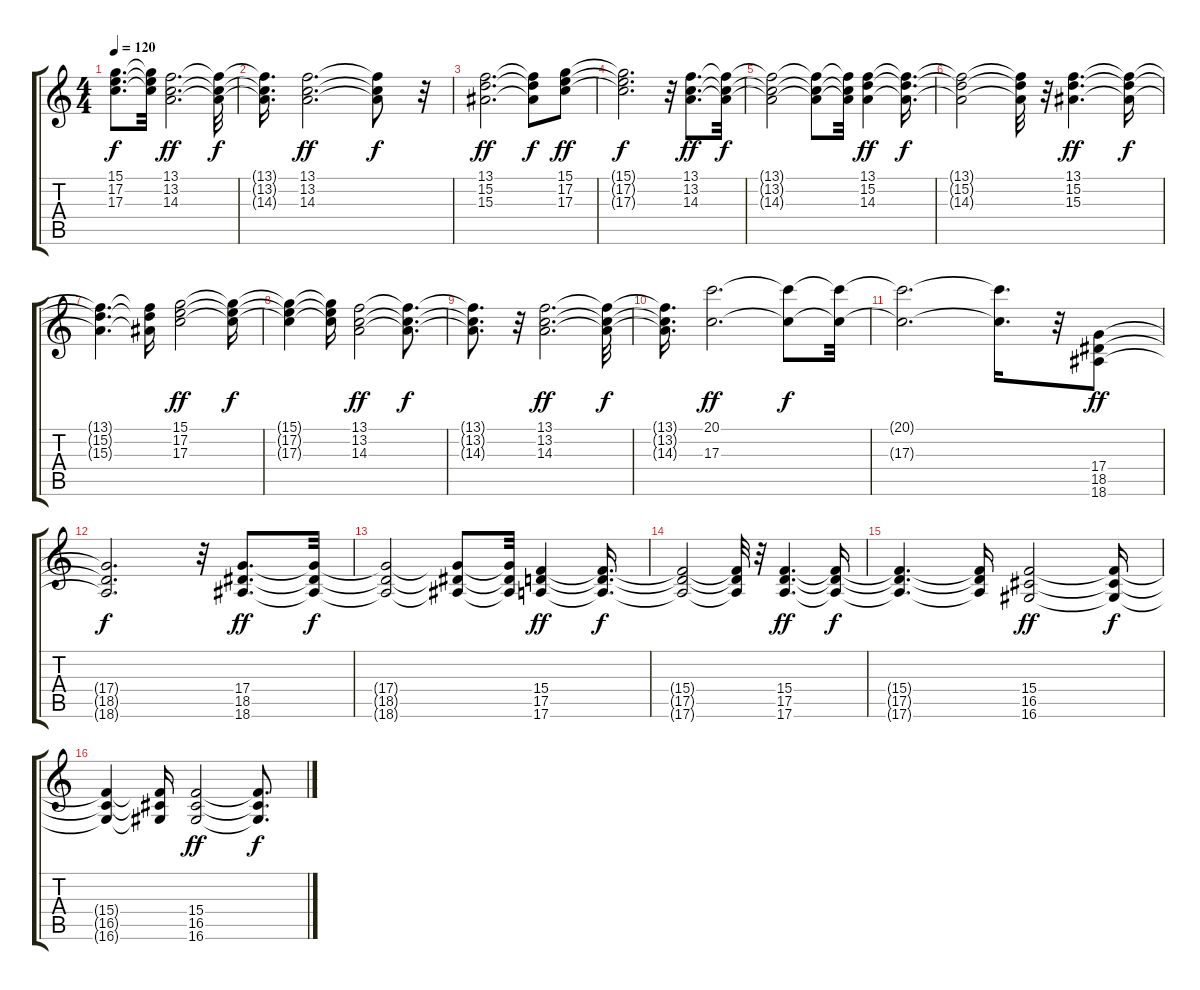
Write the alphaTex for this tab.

\track "" {instrument rockorgan}
\staff {score tabs}
\tuning (E4 B3 G3 D3 A2 E2) {hide}
\ts (4 4)
\tempo 120
\clef g2
\ks c
(15.1{t} 17.2{t} 17.3{t}).8{d dy f} (15.1{t} 17.2{t} 17.3{t}).32 (13.1 13.2 14.3).2{d dy ff} (13.1{t} 13.2{t} 14.3{t}).32{dy f} |
(13.1{t} 13.2{t} 14.3{t}).16{d} (13.1 13.2 14.3).2{d dy ff} (13.1{t} 13.2{t} 14.3{t}).8{dy f} r.32 |
(13.1 15.2 15.3).2{d dy ff} (13.1{t} 15.2{t} 15.3{t}).8{dy f} (15.1 17.2 17.3).8{dy ff} |
(15.1{t} 17.2{t} 17.3{t}).2{d dy f} r.32 (13.1 13.2 14.3).8{d dy ff} (13.1{t} 13.2{t} 14.3{t}).32{dy f} |
(13.1{t} 13.2{t} 14.3{t}).2 (13.1{t} 13.2{t} 14.3{t}).8 (13.1{t} 13.2{t} 14.3{t}).32 (13.1 15.2 14.3).4{dy ff} (13.1{t} 15.2{t} 14.3{t}).16{d dy f} |
(13.1{t} 15.2{t} 14.3{t}).2 (13.1{t} 15.2{t} 14.3{t}).32 r.32 (13.1 15.2 15.3).4{d dy ff} (13.1{t} 15.2{t} 15.3{t}).16{dy f} |
(13.1{t} 15.2{t} 15.3{t}).4{d} (13.1{t} 15.2{t} 15.3{t}).16 (15.1 17.2 17.3).2{dy ff} (15.1{t} 17.2{t} 17.3{t}).16{dy f} |
(15.1{t} 17.2{t} 17.3{t}).4 (15.1{t} 17.2{t} 17.3{t}).16 (13.1 13.2 14.3).2{dy ff} (13.1{t} 13.2{t} 14.3{t}).8{d dy f} |
(13.1{t} 13.2{t} 14.3{t}).8{d} r.32 (13.1 13.2 14.3).2{d dy ff} (13.1{t} 13.2{t} 14.3{t}).32{dy f} |
(13.1{t} 13.2{t} 14.3{t}).16{d} (20.1 17.3).2{d dy ff} (20.1{t} 17.3{t}).8{dy f} (20.1{t} 17.3{t}).32 |
(20.1{t} 17.3{t}).2{d} (20.1{t} 17.3{t}).16{d} r.32 (17.4 18.5 18.6).8{dy ff} |
(17.4{t} 18.5{t} 18.6{t}).2{d dy f} r.32 (17.4 18.5 18.6).8{d dy ff} (17.4{t} 18.5{t} 18.6{t}).32{dy f} |
(17.4{t} 18.5{t} 18.6{t}).2 (17.4{t} 18.5{t} 18.6{t}).8 (17.4{t} 18.5{t} 18.6{t}).32 (15.4 17.5 17.6).4{dy ff} (15.4{t} 17.5{t} 17.6{t}).16{d dy f} |
(15.4{t} 17.5{t} 17.6{t}).2 (15.4{t} 17.5{t} 17.6{t}).32 r.32 (15.4 17.5 17.6).4{d dy ff} (15.4{t} 17.5{t} 17.6{t}).16{dy f} |
(15.4{t} 17.5{t} 17.6{t}).4{d} (15.4{t} 17.5{t} 17.6{t}).16 (15.4 16.5 16.6).2{dy ff} (15.4{t} 16.5{t} 16.6{t}).16{dy f} |
(15.4{t} 16.5{t} 16.6{t}).4 (15.4{t} 16.5{t} 16.6{t}).16 (15.4 16.5 16.6).2{dy ff} (15.4{t} 16.5{t} 16.6{t}).8{d dy f}
